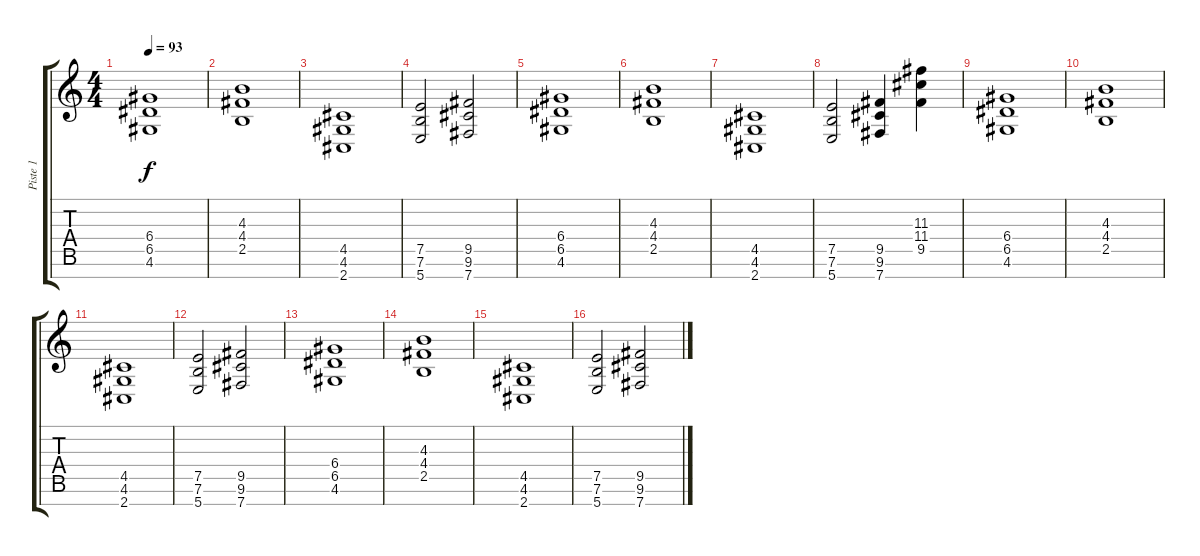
\track ("Piste 1" "Piste 1") {instrument distortionguitar}
\staff {score tabs}
\tuning (E4 B3 G3 D3 A2 E2 B1) {hide}
\ts (4 4)
\tempo 93
\clef g2
\ks c
(6.4 6.5 4.6).1{dy f} |
(4.3 4.4 2.5).1 |
(4.5 4.6 2.7).1 |
(7.5 7.6 5.7).2 (9.5 9.6 7.7).2 |
(6.4 6.5 4.6).1 |
(4.3 4.4 2.5).1 |
(4.5 4.6 2.7).1 |
(7.5 7.6 5.7).2 (9.5 9.6 7.7).4 (11.3 11.4 9.5).4 |
(6.4 6.5 4.6).1 |
(4.3 4.4 2.5).1 |
(4.5 4.6 2.7).1 |
(7.5 7.6 5.7).2 (9.5 9.6 7.7).2 |
(6.4 6.5 4.6).1 |
(4.3 4.4 2.5).1 |
(4.5 4.6 2.7).1 |
(7.5 7.6 5.7).2 (9.5 9.6 7.7).2
